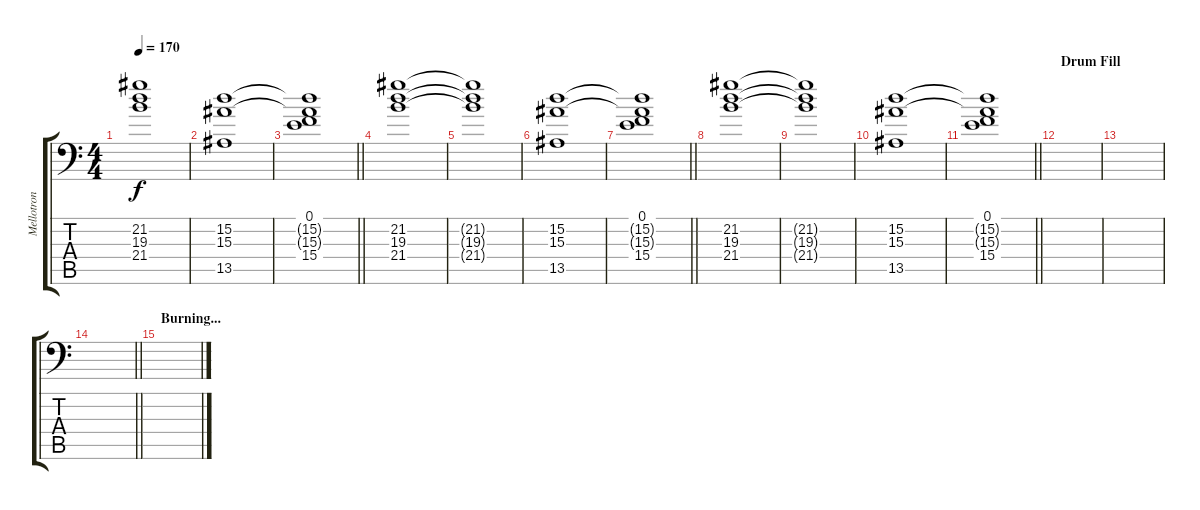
\track ("Mellotron" "Mellotron") {instrument stringensemble1}
\staff {score tabs}
\tuning (E4 B3 G3 D3 A2 E1) {hide}
\ts (4 4)
\tempo 170
\clef f4
\ks c
(21.2{t} 19.3{t} 21.4{t}).1{dy f} |
(15.2 15.3 13.5).1 |
\barLineRight lightlight
(0.1 15.2{t} 15.3{t} 15.4).1 |
\section ("" "")
(21.2 19.3 21.4).1 |
(21.2{t} 19.3{t} 21.4{t}).1 |
(15.2 15.3 13.5).1 |
\barLineRight lightlight
(0.1 15.2{t} 15.3{t} 15.4).1 |
\section ("" "")
(21.2 19.3 21.4).1 |
(21.2{t} 19.3{t} 21.4{t}).1 |
(15.2 15.3 13.5).1 |
\barLineRight lightlight
(0.1 15.2{t} 15.3{t} 15.4).1 |
\section ("" "Drum Fill")
|
|
\barLineRight lightlight
|
\section ("" "Burning...")
